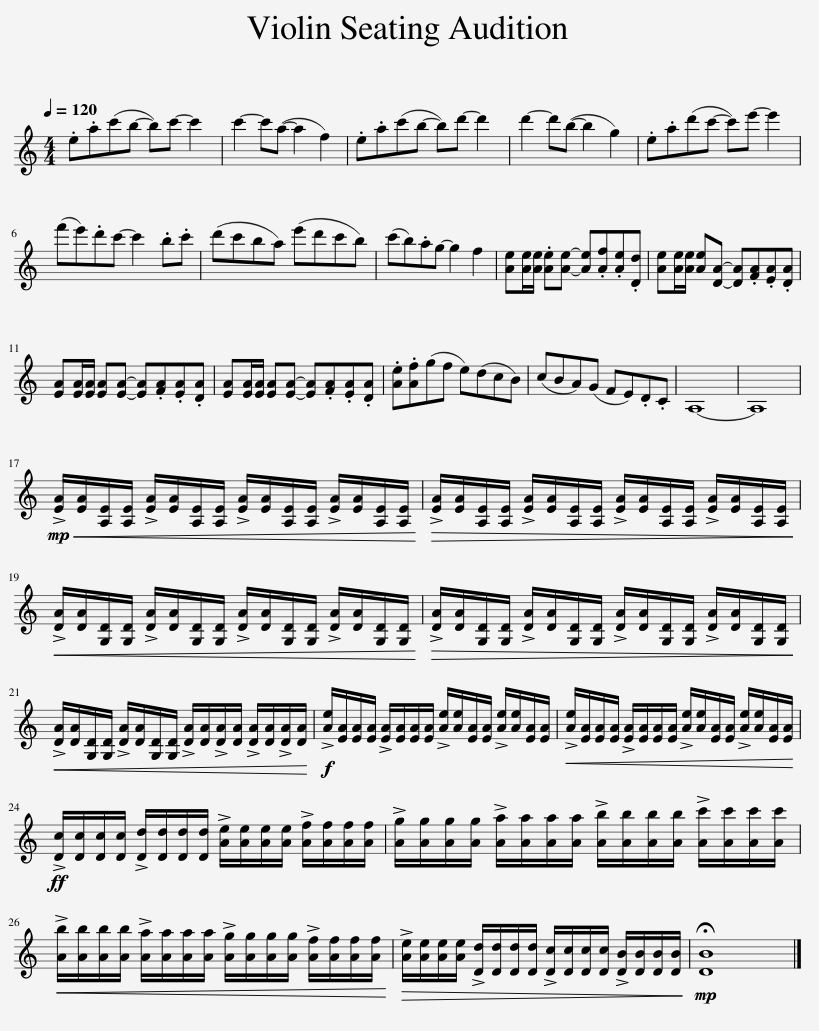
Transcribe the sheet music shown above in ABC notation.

X:1
L:1/8
Q:1/4=120
M:4/4
I:linebreak $
K:C
V:1 treble
V:1
 .e.a(c'b- b)c'- c'2 | c'2- c'(a- a2 f2) | .e.a(c'b- b)d'- d'2 | d'2- d'(b- b2 g2) | .e.a(d'c'- c')e'- e'2 |$ %5
 (f'e').d'c'- c'2 .b.c' | (d'c'ba) (e'd'c'b) | (c'b).ag- g2 f2 | [Ae][Ae]/[Ae]/ .[Ae][Ae]- [Ae].[Af].[Ae].[Dd] | [Ae][Ae]/[Ae]/ [Ae][DA]- [DA].[FA].[EA].[DA] |$ %10
 [EA][EA]/[EA]/ [EA][EA]- [EA].[FA].[EA].[DA] | [EA][EA]/[EA]/ [EA][EA]- [EA].[FA].[EA].[DA] | .[Ae].[Af](gf e)(dcB) | (cBA)(G FE).D.C | A,8- | %15
 A,8 |$!mp!!<(! !>![EA]/[EA]/[A,E]/[A,E]/ !>![EA]/[EA]/[A,E]/[A,E]/ !>![EA]/[EA]/[A,E]/[A,E]/ !>![EA]/[EA]/[A,E]/[A,E]/!<)! |!>(! !>![EA]/[EA]/[A,E]/[A,E]/ !>![EA]/[EA]/[A,E]/[A,E]/ !>![EA]/[EA]/[A,E]/[A,E]/ !>![EA]/[EA]/[A,E]/[A,E]/!>)! |$!<(! !>![DA]/[DA]/[G,D]/[G,D]/ !>![DA]/[DA]/[G,D]/[G,D]/ !>![DA]/[DA]/[G,D]/[G,D]/ !>![DA]/[DA]/[G,D]/[G,D]/!<)! |!>(! !>![DA]/[DA]/[G,D]/[G,D]/ !>![DA]/[DA]/[G,D]/[G,D]/ !>![DA]/[DA]/[G,D]/[G,D]/ !>![DA]/[DA]/[G,D]/[G,D]/!>)! |$ %20
!<(! !>![DA]/[DA]/[G,D]/[G,D]/ !>![DA]/[DA]/[G,D]/[G,D]/ !>![DA]/[DA]/!>![DA]/[DA]/ !>![DA]/[DA]/!>![DA]/[DA]/!<)! |!f! !>![Ae]/[EA]/[EA]/[EA]/ !>![EA]/[EA]/[EA]/[EA]/ !>![Ae]/[Ae]/[EA]/[EA]/ !>![Ae]/[Ae]/[EA]/[EA]/ |!<(! !>![Ae]/[EA]/[EA]/[EA]/ !>![EA]/[EA]/[EA]/[EA]/ !>![Ae]/[Ae]/[EA]/[EA]/ !>![Ae]/[Ae]/[EA]/[EA]/!<)! |$!ff! !>![Dc]/[Dc]/[Dc]/[Dc]/ !>![Dd]/[Dd]/[Dd]/[Dd]/ !>![Ae]/[Ae]/[Ae]/[Ae]/ !>![Af]/[Af]/[Af]/[Af]/ | !>![Ag]/[Ag]/[Ag]/[Ag]/ !>![Aa]/[Aa]/[Aa]/[Aa]/ !>![Ab]/[Ab]/[Ab]/[Ab]/ !>![Ac']/[Ac']/[Ac']/[Ac']/ |$ %25
!<(! !>![Ab]/[Ab]/[Ab]/[Ab]/ !>![Aa]/[Aa]/[Aa]/[Aa]/ !>![Ag]/[Ag]/[Ag]/[Ag]/ !>![Af]/[Af]/[Af]/[Af]/!<)! |!>(! !>![Ae]/[Ae]/[Ae]/[Ae]/ !>![Dd]/[Dd]/[Dd]/[Dd]/ !>![Dc]/[Dc]/[Dc]/[Dc]/ !>![DB]/[DB]/[DB]/[DB]/!>)! |!mp! !fermata![DB]8 |] %28
